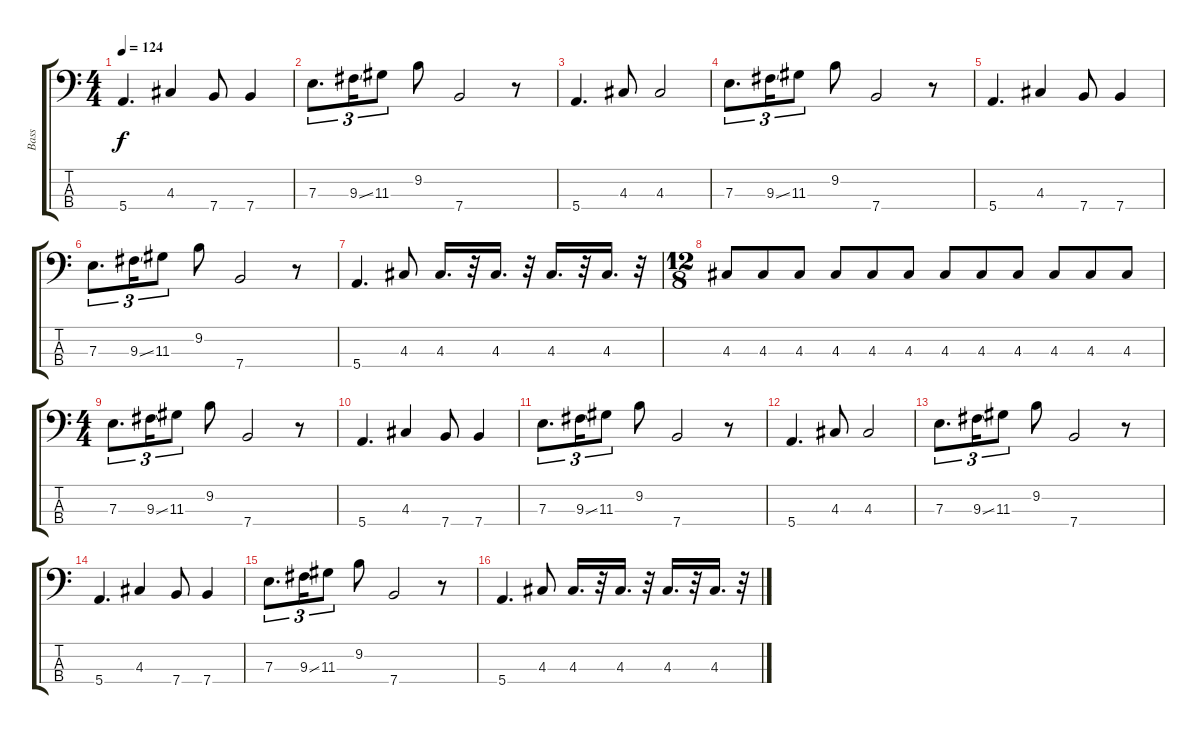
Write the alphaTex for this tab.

\track ("Bass" "Bass") {instrument electricbassfinger}
\staff {score tabs}
\tuning (G2 D2 A1 E1) {hide}
\ts (4 4)
\tempo 124
\clef f4
\ks c
5.4.4{d dy f} 4.3.4 7.4.8 7.4.4 |
7.3.8{d tu (3 2)} 9.3{ss}.16{tu (3 2)} 11.3.8{tu (3 2)} 9.2.8 7.4.2 r.8 |
5.4.4{d} 4.3.8 4.3.2 |
7.3.8{d tu (3 2)} 9.3{ss}.16{tu (3 2)} 11.3.8{tu (3 2)} 9.2.8 7.4.2 r.8 |
5.4.4{d} 4.3.4 7.4.8 7.4.4 |
7.3.8{d tu (3 2)} 9.3{ss}.16{tu (3 2)} 11.3.8{tu (3 2)} 9.2.8 7.4.2 r.8 |
5.4.4{d} 4.3.8 4.3.16{d} r.32 4.3.16{d} r.32 4.3.16{d} r.32 4.3.16{d} r.32 |
\ts (12 8)
4.3.8 4.3.8 4.3.8 4.3.8 4.3.8 4.3.8 4.3.8 4.3.8 4.3.8 4.3.8 4.3.8 4.3.8 |
\ts (4 4)
7.3.8{d tu (3 2)} 9.3{ss}.16{tu (3 2)} 11.3.8{tu (3 2)} 9.2.8 7.4.2 r.8 |
5.4.4{d} 4.3.4 7.4.8 7.4.4 |
7.3.8{d tu (3 2)} 9.3{ss}.16{tu (3 2)} 11.3.8{tu (3 2)} 9.2.8 7.4.2 r.8 |
5.4.4{d} 4.3.8 4.3.2 |
7.3.8{d tu (3 2)} 9.3{ss}.16{tu (3 2)} 11.3.8{tu (3 2)} 9.2.8 7.4.2 r.8 |
5.4.4{d} 4.3.4 7.4.8 7.4.4 |
7.3.8{d tu (3 2)} 9.3{ss}.16{tu (3 2)} 11.3.8{tu (3 2)} 9.2.8 7.4.2 r.8 |
5.4.4{d} 4.3.8 4.3.16{d} r.32 4.3.16{d} r.32 4.3.16{d} r.32 4.3.16{d} r.32
